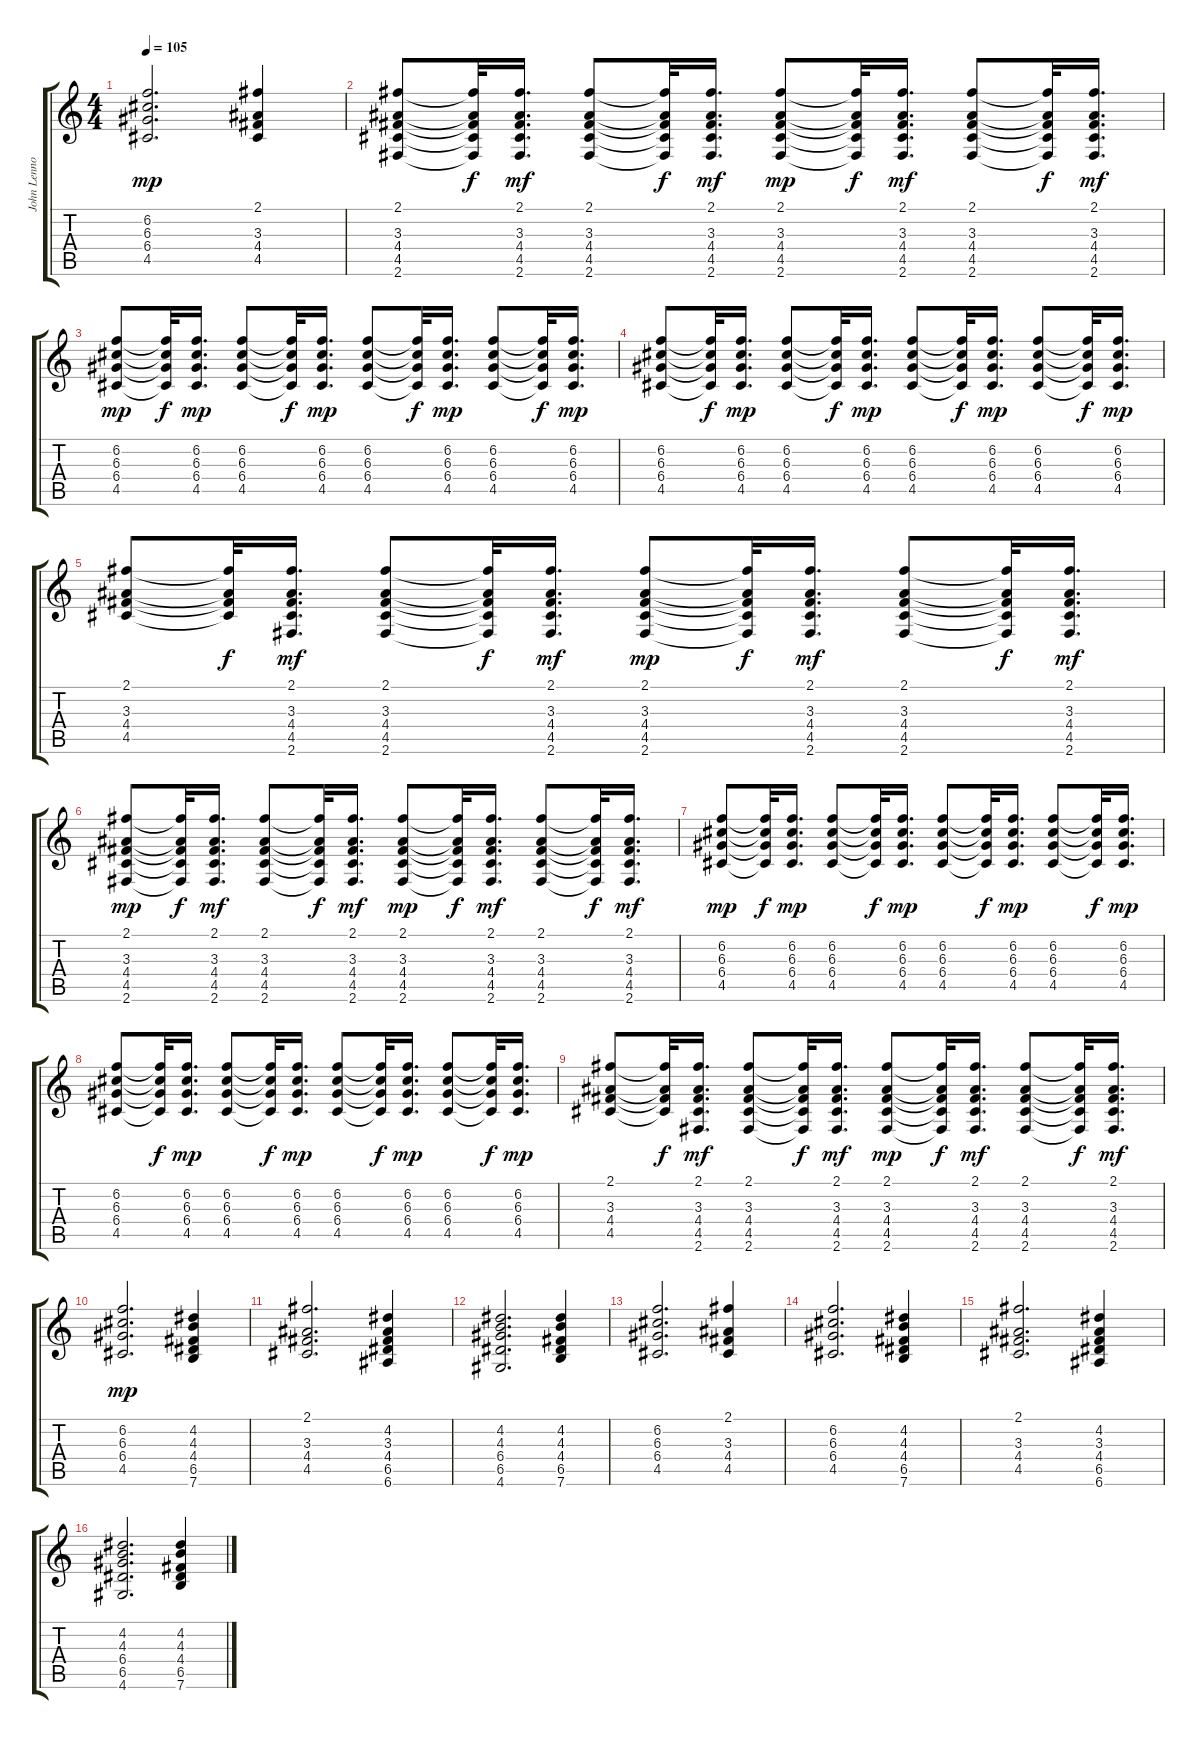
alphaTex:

\track ("John Lennon" "John Lenno") {instrument acousticguitarnylon}
\staff {score tabs}
\tuning (E4 B3 G3 D3 A2 E2) {hide}
\ts (4 4)
\tempo 105
\clef g2
\ks c
(6.2 6.3 6.4 4.5).2{d dy mp} (2.1 3.3 4.4 4.5).4 |
(2.1 3.3 4.4 4.5 2.6).8 (2.1{t} 3.3{t} 4.4{t} 4.5{t} 2.6{t}).32{dy f} (2.1 3.3 4.4 4.5 2.6).16{d dy mf} (2.1 3.3 4.4 4.5 2.6).8 (2.1{t} 3.3{t} 4.4{t} 4.5{t} 2.6{t}).32{dy f} (2.1 3.3 4.4 4.5 2.6).16{d dy mf} (2.1 3.3 4.4 4.5 2.6).8{dy mp} (2.1{t} 3.3{t} 4.4{t} 4.5{t} 2.6{t}).32{dy f} (2.1 3.3 4.4 4.5 2.6).16{d dy mf} (2.1 3.3 4.4 4.5 2.6).8 (2.1{t} 3.3{t} 4.4{t} 4.5{t} 2.6{t}).32{dy f} (2.1 3.3 4.4 4.5 2.6).16{d dy mf} |
(6.2 6.3 6.4 4.5).8{dy mp} (6.2{t} 6.3{t} 6.4{t} 4.5{t}).32{dy f} (6.2 6.3 6.4 4.5).16{d dy mp} (6.2 6.3 6.4 4.5).8 (6.2{t} 6.3{t} 6.4{t} 4.5{t}).32{dy f} (6.2 6.3 6.4 4.5).16{d dy mp} (6.2 6.3 6.4 4.5).8 (6.2{t} 6.3{t} 6.4{t} 4.5{t}).32{dy f} (6.2 6.3 6.4 4.5).16{d dy mp} (6.2 6.3 6.4 4.5).8 (6.2{t} 6.3{t} 6.4{t} 4.5{t}).32{dy f} (6.2 6.3 6.4 4.5).16{d dy mp} |
(6.2 6.3 6.4 4.5).8 (6.2{t} 6.3{t} 6.4{t} 4.5{t}).32{dy f} (6.2 6.3 6.4 4.5).16{d dy mp} (6.2 6.3 6.4 4.5).8 (6.2{t} 6.3{t} 6.4{t} 4.5{t}).32{dy f} (6.2 6.3 6.4 4.5).16{d dy mp} (6.2 6.3 6.4 4.5).8 (6.2{t} 6.3{t} 6.4{t} 4.5{t}).32{dy f} (6.2 6.3 6.4 4.5).16{d dy mp} (6.2 6.3 6.4 4.5).8 (6.2{t} 6.3{t} 6.4{t} 4.5{t}).32{dy f} (6.2 6.3 6.4 4.5).16{d dy mp} |
(2.1 3.3 4.4 4.5).8 (2.1{t} 3.3{t} 4.4{t} 4.5{t}).32{dy f} (2.1 3.3 4.4 4.5 2.6).16{d dy mf} (2.1 3.3 4.4 4.5 2.6).8 (2.1{t} 3.3{t} 4.4{t} 4.5{t} 2.6{t}).32{dy f} (2.1 3.3 4.4 4.5 2.6).16{d dy mf} (2.1 3.3 4.4 4.5 2.6).8{dy mp} (2.1{t} 3.3{t} 4.4{t} 4.5{t} 2.6{t}).32{dy f} (2.1 3.3 4.4 4.5 2.6).16{d dy mf} (2.1 3.3 4.4 4.5 2.6).8 (2.1{t} 3.3{t} 4.4{t} 4.5{t} 2.6{t}).32{dy f} (2.1 3.3 4.4 4.5 2.6).16{d dy mf} |
(2.1 3.3 4.4 4.5 2.6).8{dy mp} (2.1{t} 3.3{t} 4.4{t} 4.5{t} 2.6{t}).32{dy f} (2.1 3.3 4.4 4.5 2.6).16{d dy mf} (2.1 3.3 4.4 4.5 2.6).8 (2.1{t} 3.3{t} 4.4{t} 4.5{t} 2.6{t}).32{dy f} (2.1 3.3 4.4 4.5 2.6).16{d dy mf} (2.1 3.3 4.4 4.5 2.6).8{dy mp} (2.1{t} 3.3{t} 4.4{t} 4.5{t} 2.6{t}).32{dy f} (2.1 3.3 4.4 4.5 2.6).16{d dy mf} (2.1 3.3 4.4 4.5 2.6).8 (2.1{t} 3.3{t} 4.4{t} 4.5{t} 2.6{t}).32{dy f} (2.1 3.3 4.4 4.5 2.6).16{d dy mf} |
(6.2 6.3 6.4 4.5).8{dy mp} (6.2{t} 6.3{t} 6.4{t} 4.5{t}).32{dy f} (6.2 6.3 6.4 4.5).16{d dy mp} (6.2 6.3 6.4 4.5).8 (6.2{t} 6.3{t} 6.4{t} 4.5{t}).32{dy f} (6.2 6.3 6.4 4.5).16{d dy mp} (6.2 6.3 6.4 4.5).8 (6.2{t} 6.3{t} 6.4{t} 4.5{t}).32{dy f} (6.2 6.3 6.4 4.5).16{d dy mp} (6.2 6.3 6.4 4.5).8 (6.2{t} 6.3{t} 6.4{t} 4.5{t}).32{dy f} (6.2 6.3 6.4 4.5).16{d dy mp} |
(6.2 6.3 6.4 4.5).8 (6.2{t} 6.3{t} 6.4{t} 4.5{t}).32{dy f} (6.2 6.3 6.4 4.5).16{d dy mp} (6.2 6.3 6.4 4.5).8 (6.2{t} 6.3{t} 6.4{t} 4.5{t}).32{dy f} (6.2 6.3 6.4 4.5).16{d dy mp} (6.2 6.3 6.4 4.5).8 (6.2{t} 6.3{t} 6.4{t} 4.5{t}).32{dy f} (6.2 6.3 6.4 4.5).16{d dy mp} (6.2 6.3 6.4 4.5).8 (6.2{t} 6.3{t} 6.4{t} 4.5{t}).32{dy f} (6.2 6.3 6.4 4.5).16{d dy mp} |
(2.1 3.3 4.4 4.5).8 (2.1{t} 3.3{t} 4.4{t} 4.5{t}).32{dy f} (2.1 3.3 4.4 4.5 2.6).16{d dy mf} (2.1 3.3 4.4 4.5 2.6).8 (2.1{t} 3.3{t} 4.4{t} 4.5{t} 2.6{t}).32{dy f} (2.1 3.3 4.4 4.5 2.6).16{d dy mf} (2.1 3.3 4.4 4.5 2.6).8{dy mp} (2.1{t} 3.3{t} 4.4{t} 4.5{t} 2.6{t}).32{dy f} (2.1 3.3 4.4 4.5 2.6).16{d dy mf} (2.1 3.3 4.4 4.5 2.6).8 (2.1{t} 3.3{t} 4.4{t} 4.5{t} 2.6{t}).32{dy f} (2.1 3.3 4.4 4.5 2.6).16{d dy mf} |
(6.2 6.3 6.4 4.5).2{d dy mp} (4.2 4.3 4.4 6.5 7.6).4 |
(2.1 3.3 4.4 4.5).2{d} (4.2 3.3 4.4 6.5 6.6).4 |
(4.2 4.3 6.4 6.5 4.6).2{d} (4.2 4.3 4.4 6.5 7.6).4 |
(6.2 6.3 6.4 4.5).2{d} (2.1 3.3 4.4 4.5).4 |
(6.2 6.3 6.4 4.5).2{d} (4.2 4.3 4.4 6.5 7.6).4 |
(2.1 3.3 4.4 4.5).2{d} (4.2 3.3 4.4 6.5 6.6).4 |
(4.2 4.3 6.4 6.5 4.6).2{d} (4.2 4.3 4.4 6.5 7.6).4
